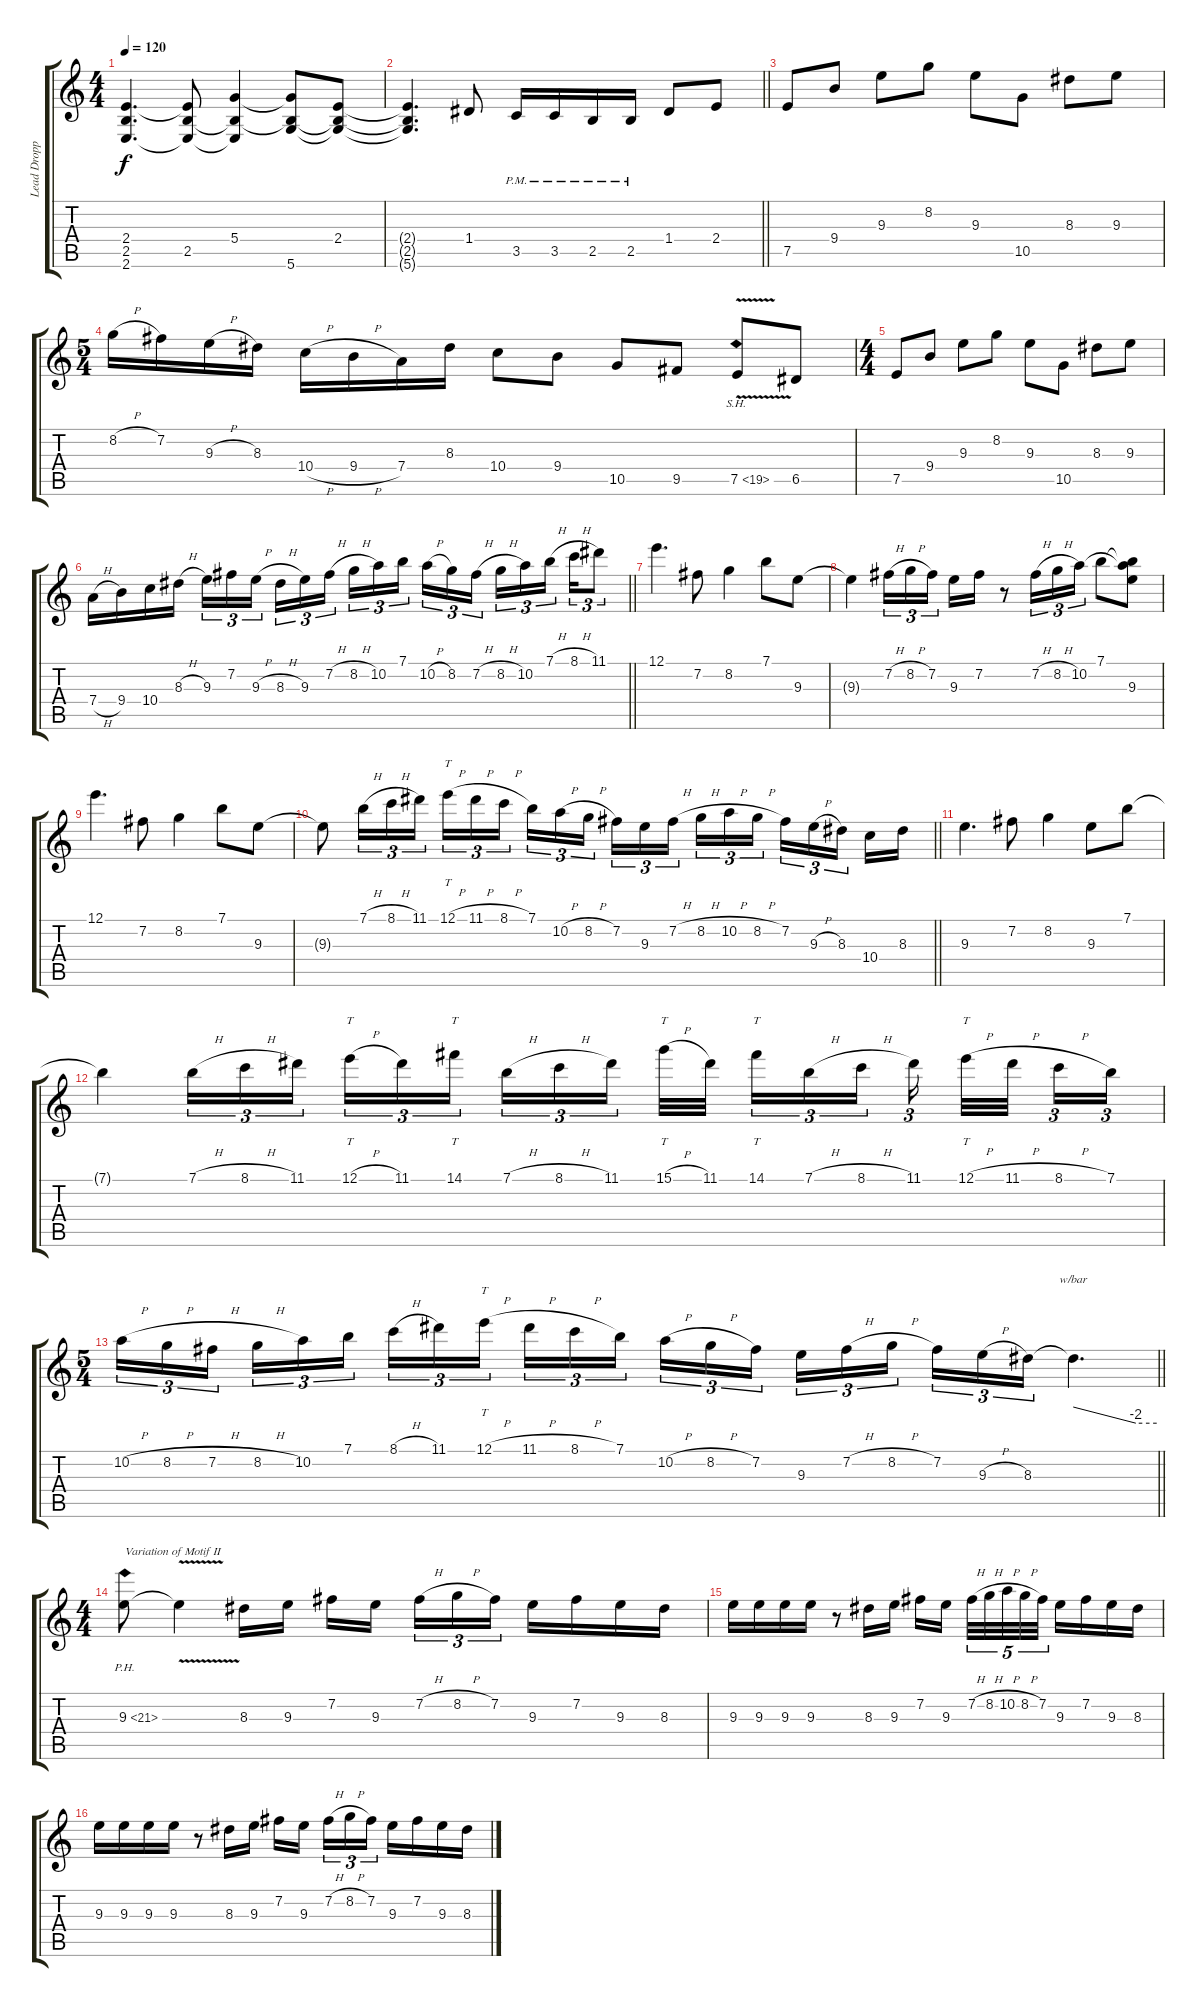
\track ("Lead Dropped D " "Lead Dropp") {instrument distortionguitar}
\staff {score tabs}
\tuning (E4 B3 G3 D3 A2 D2) {hide}
\ts (4 4)
\tempo 120
\clef g2
\ks c
(2.4 2.5 2.6).4{d dy f} (2.4{t} 2.5 2.6{t}).8 (5.4 2.5{t} 2.6{t}).4 (5.4{t} 2.5{t} 5.6).8 (2.4 2.5{t} 5.6{t}).8 |
\barLineRight lightlight
(2.4{t} 2.5{t} 5.6{t}).4{d} 1.4.8 3.5{pm}.16 3.5{pm}.16 2.5{pm}.16 2.5{pm}.16 1.4.8 2.4.8 |
7.5.8 9.4.8 9.3.8 8.2.8 9.3.8 10.5.8 8.3.8 9.3.8 |
\ts (5 4)
8.2{h}.16 7.2.16 9.3{h}.16 8.3.16 10.4{h}.16 9.4{h}.16 7.4.16 8.3.16 10.4.8 9.4.8 10.5.8 9.5.8 7.5{sh 12 v}.8 6.5.8 |
\ts (4 4)
7.5.8 9.4.8 9.3.8 8.2.8 9.3.8 10.5.8 8.3.8 9.3.8 |
\barLineRight lightlight
7.4{h}.16 9.4.16 10.4.16 8.3{h}.16 9.3.16{tu (3 2)} 7.2.16{tu (3 2)} 9.3{h}.16{tu (3 2) beam splitsecondary} 8.3{h}.16{tu (3 2)} 9.3.16{tu (3 2)} 7.2{h}.16{tu (3 2)} 8.2{h}.16{tu (3 2)} 10.2.16{tu (3 2)} 7.1.16{tu (3 2) beam splitsecondary} 10.2{h}.16{tu (3 2)} 8.2.16{tu (3 2)} 7.2{h}.16{tu (3 2)} 8.2{h}.16{tu (3 2)} 10.2.16{tu (3 2)} 7.1{h}.16{tu (3 2) beam splitsecondary} 8.1{h}.16{tu (3 2)} 11.1.8{tu (3 2)} |
12.1.4{d} 7.2.8 8.2.4 7.1.8 9.3.8 |
9.3{t}.4 7.2{h}.16{tu (3 2)} 8.2{h}.16{tu (3 2)} 7.2.16{tu (3 2) beam splitsecondary} 9.3.16 7.2.16 r.8 7.2{h}.16{tu (3 2)} 8.2{h}.16{tu (3 2)} 10.2.16{tu (3 2)} 7.1.8 (7.1{t} 10.2{t} 9.3).8 |
12.1.4{d} 7.2.8 8.2.4 7.1.8 9.3.8 |
\barLineRight lightlight
9.3{t}.8 7.1{h}.16{tu (3 2)} 8.1{h}.16{tu (3 2)} 11.1.16{tu (3 2)} 12.1{h}.16{tt tu (3 2)} 11.1{h}.16{tu (3 2)} 8.1{h}.16{tu (3 2) beam splitsecondary} 7.1.16{tu (3 2)} 10.2{h}.16{tu (3 2)} 8.2{h}.16{tu (3 2)} 7.2.16{tu (3 2)} 9.3.16{tu (3 2)} 7.2{h}.16{tu (3 2) beam splitsecondary} 8.2{h}.16{tu (3 2)} 10.2{h}.16{tu (3 2)} 8.2{h}.16{tu (3 2)} 7.2.16{tu (3 2)} 9.3{h}.16{tu (3 2)} 8.3.16{tu (3 2) beam splitsecondary} 10.4.16 8.3.16 |
9.3.4{d} 7.2.8 8.2.4 9.3.8 7.1.8 |
7.1{t}.4 7.1{h}.16{tu (3 2)} 8.1{h}.16{tu (3 2)} 11.1.16{tu (3 2) beam splitsecondary} 12.1{h}.16{tt tu (3 2)} 11.1.16{tu (3 2)} 14.1.16{tt tu (3 2)} 7.1{h}.16{tu (3 2)} 8.1{h}.16{tu (3 2)} 11.1.16{tu (3 2) beam splitsecondary} 15.1{h}.32{tt} 11.1.32{beam splitsecondary} 14.1.16{tt tu (3 2)} 7.1{h}.16{tu (3 2)} 8.1{h}.16{tu (3 2) beam splitsecondary} 11.1.16{tu (3 2) beam splitsecondary} 12.1{h}.32{tt} 11.1{h}.32{beam splitsecondary} 8.1{h}.16{tu (3 2)} 7.1.16{tu (3 2)} |
\ts (5 4)
\barLineRight lightlight
10.2{h}.16{tu (3 2)} 8.2{h}.16{tu (3 2)} 7.2{h}.16{tu (3 2) beam splitsecondary} 8.2{h}.16{tu (3 2)} 10.2.16{tu (3 2)} 7.1.16{tu (3 2)} 8.1{h}.16{tu (3 2)} 11.1.16{tu (3 2)} 12.1{h}.16{tt tu (3 2) beam splitsecondary} 11.1{h}.16{tu (3 2)} 8.1{h}.16{tu (3 2)} 7.1.16{tu (3 2)} 10.2{h}.16{tu (3 2)} 8.2{h}.16{tu (3 2)} 7.2.16{tu (3 2) beam splitsecondary} 9.3.16{tu (3 2)} 7.2{h}.16{tu (3 2)} 8.2{h}.16{tu (3 2)} 7.2.16{tu (3 2)} 9.3{h}.16{tu (3 2)} 8.3.16{tu (3 2)} 8.3{t}.4{d tbe (custom default 0 0 45 -8 60 -8)} |
\ts (4 4)
9.3{ph 12}.8{txt "Variation of Motif II"} 9.3{v t}.4 8.3.16 9.3.16 7.2.16 9.3.16{beam splitsecondary} 7.2{h}.16{tu (3 2)} 8.2{h}.16{tu (3 2)} 7.2.16{tu (3 2)} 9.3.16 7.2.16 9.3.16 8.3.16 |
9.3.16 9.3.16 9.3.16 9.3.16 r.8 8.3.16 9.3.16 7.2.16 9.3.16{beam splitsecondary} 7.2{h}.32{tu (5 4)} 8.2{h}.32{tu (5 4)} 10.2{h}.32{tu (5 4)} 8.2{h}.32{tu (5 4)} 7.2.32{tu (5 4)} 9.3.16 7.2.16 9.3.16 8.3.16 |
9.3.16 9.3.16 9.3.16 9.3.16 r.8 8.3.16 9.3.16 7.2.16 9.3.16{beam splitsecondary} 7.2{h}.16{tu (3 2)} 8.2{h}.16{tu (3 2)} 7.2.16{tu (3 2)} 9.3.16 7.2.16 9.3.16 8.3.16
